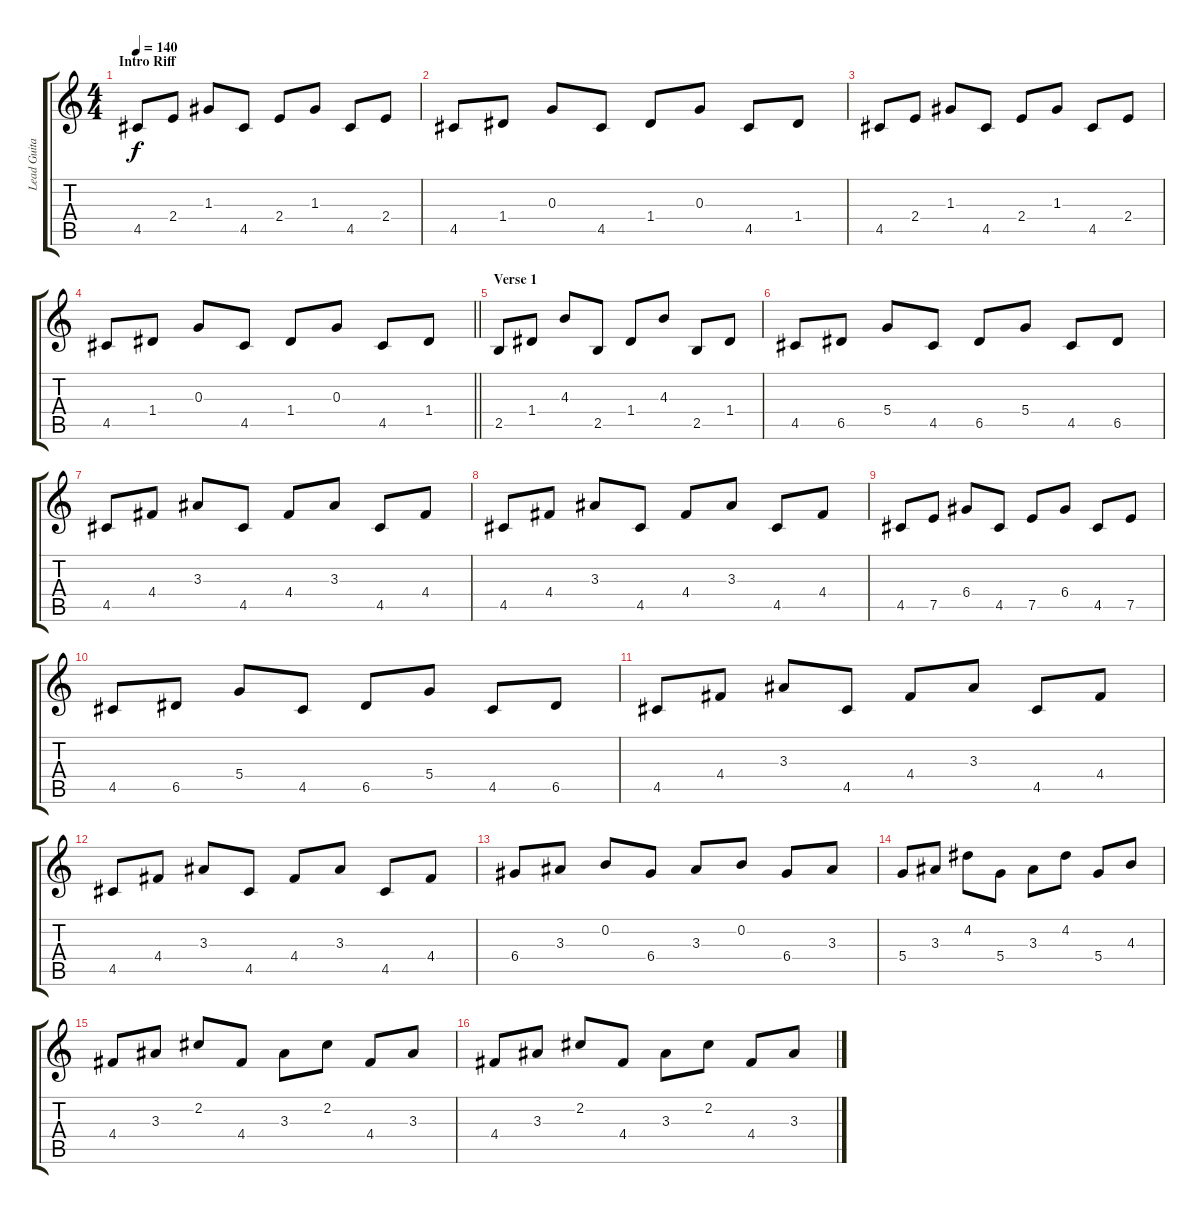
\track ("Lead Guitar" "Lead Guita") {instrument overdrivenguitar}
\staff {score tabs}
\tuning (E4 B3 G3 D3 A2 E2) {hide}
\ts (4 4)
\section ("" "Intro Riff")
\tempo 140
\clef g2
\ks c
4.5.8{dy f instrument overdrivenguitar} 2.4.8 1.3.8 4.5.8 2.4.8 1.3.8 4.5.8 2.4.8 |
4.5.8 1.4.8 0.3.8 4.5.8 1.4.8 0.3.8 4.5.8 1.4.8 |
4.5.8 2.4.8 1.3.8 4.5.8 2.4.8 1.3.8 4.5.8 2.4.8 |
\barLineRight lightlight
4.5.8 1.4.8 0.3.8 4.5.8 1.4.8 0.3.8 4.5.8 1.4.8 |
\section ("" "Verse 1")
2.5.8 1.4.8 4.3.8 2.5.8 1.4.8 4.3.8 2.5.8 1.4.8 |
4.5.8 6.5.8 5.4.8 4.5.8 6.5.8 5.4.8 4.5.8 6.5.8 |
4.5.8 4.4.8 3.3.8 4.5.8 4.4.8 3.3.8 4.5.8 4.4.8 |
4.5.8 4.4.8 3.3.8 4.5.8 4.4.8 3.3.8 4.5.8 4.4.8 |
4.5.8 7.5.8 6.4.8 4.5.8 7.5.8 6.4.8 4.5.8 7.5.8 |
4.5.8 6.5.8 5.4.8 4.5.8 6.5.8 5.4.8 4.5.8 6.5.8 |
4.5.8 4.4.8 3.3.8 4.5.8 4.4.8 3.3.8 4.5.8 4.4.8 |
4.5.8 4.4.8 3.3.8 4.5.8 4.4.8 3.3.8 4.5.8 4.4.8 |
6.4.8 3.3.8 0.2.8 6.4.8 3.3.8 0.2.8 6.4.8 3.3.8 |
5.4.8 3.3.8 4.2.8 5.4.8 3.3.8 4.2.8 5.4.8 4.3.8 |
4.4.8 3.3.8 2.2.8 4.4.8 3.3.8 2.2.8 4.4.8 3.3.8 |
4.4.8 3.3.8 2.2.8 4.4.8 3.3.8 2.2.8 4.4.8 3.3.8
